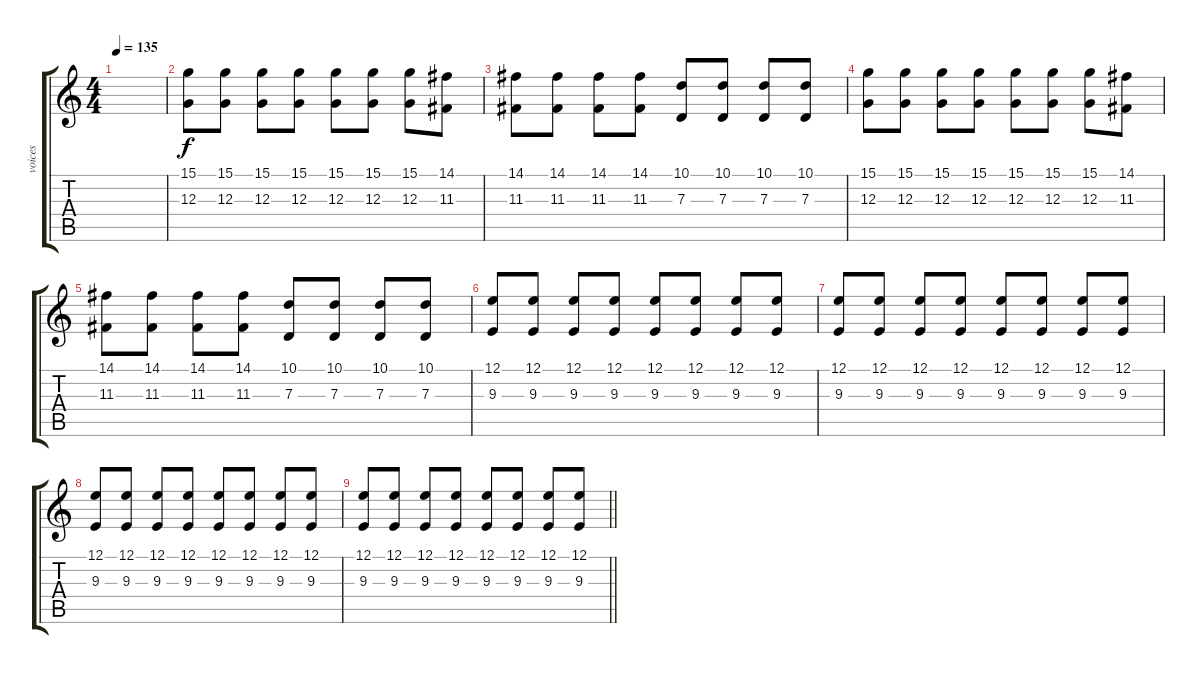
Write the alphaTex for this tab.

\track ("voices" "voices") {instrument lead6voice}
\staff {score tabs}
\tuning (E4 B3 G3 D3 A2 E2) {hide}
\ts (4 4)
\tempo 135
\clef g2
\ks c
|
(15.1 12.3).8 (15.1 12.3).8 (15.1 12.3).8 (15.1 12.3).8 (15.1 12.3).8 (15.1 12.3).8 (15.1 12.3).8 (14.1 11.3).8 |
(14.1 11.3).8 (14.1 11.3).8 (14.1 11.3).8 (14.1 11.3).8 (10.1 7.3).8 (10.1 7.3).8 (10.1 7.3).8 (10.1 7.3).8 |
(15.1 12.3).8 (15.1 12.3).8 (15.1 12.3).8 (15.1 12.3).8 (15.1 12.3).8 (15.1 12.3).8 (15.1 12.3).8 (14.1 11.3).8 |
(14.1 11.3).8 (14.1 11.3).8 (14.1 11.3).8 (14.1 11.3).8 (10.1 7.3).8 (10.1 7.3).8 (10.1 7.3).8 (10.1 7.3).8 |
(12.1 9.3).8 (12.1 9.3).8 (12.1 9.3).8 (12.1 9.3).8 (12.1 9.3).8 (12.1 9.3).8 (12.1 9.3).8 (12.1 9.3).8 |
(12.1 9.3).8 (12.1 9.3).8 (12.1 9.3).8 (12.1 9.3).8 (12.1 9.3).8 (12.1 9.3).8 (12.1 9.3).8 (12.1 9.3).8 |
(12.1 9.3).8 (12.1 9.3).8 (12.1 9.3).8 (12.1 9.3).8 (12.1 9.3).8 (12.1 9.3).8 (12.1 9.3).8 (12.1 9.3).8 |
\barLineRight lightlight
(12.1 9.3).8 (12.1 9.3).8 (12.1 9.3).8 (12.1 9.3).8 (12.1 9.3).8 (12.1 9.3).8 (12.1 9.3).8 (12.1 9.3).8
